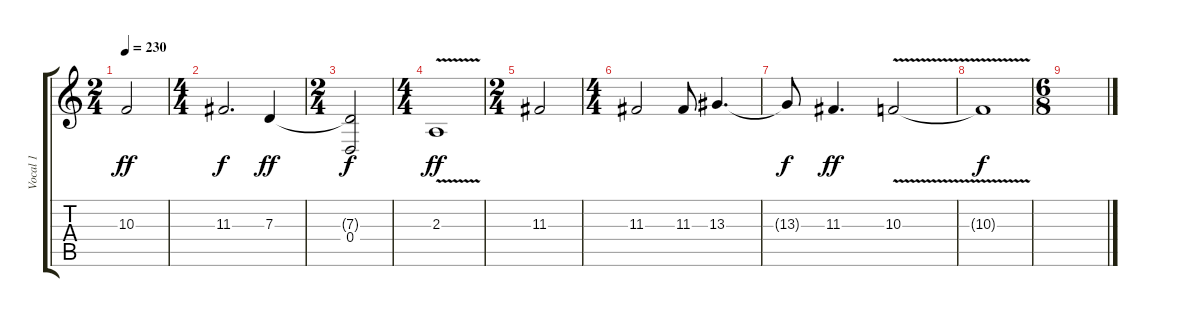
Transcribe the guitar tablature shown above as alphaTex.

\track ("Vocal 1" "Vocal 1") {instrument lead6voice}
\staff {score tabs}
\tuning (E4 B3 G3 D3 A2 E2) {hide}
\ts (2 4)
\tempo 230
\clef g2
\ks c
10.3.2{dy ff} |
\ts (4 4)
11.3.2{d dy f} 7.3.4{dy ff} |
\ts (2 4)
(7.3{t} 0.4).2{dy f} |
\ts (4 4)
2.3{v}.1{dy ff} |
\ts (2 4)
11.3.2 |
\ts (4 4)
11.3.2 11.3.8 13.3.4{d} |
13.3{t}.8{dy f} 11.3.4{d dy ff} 10.3{v}.2 |
10.3{t}.1{dy f} |
\ts (6 8)
